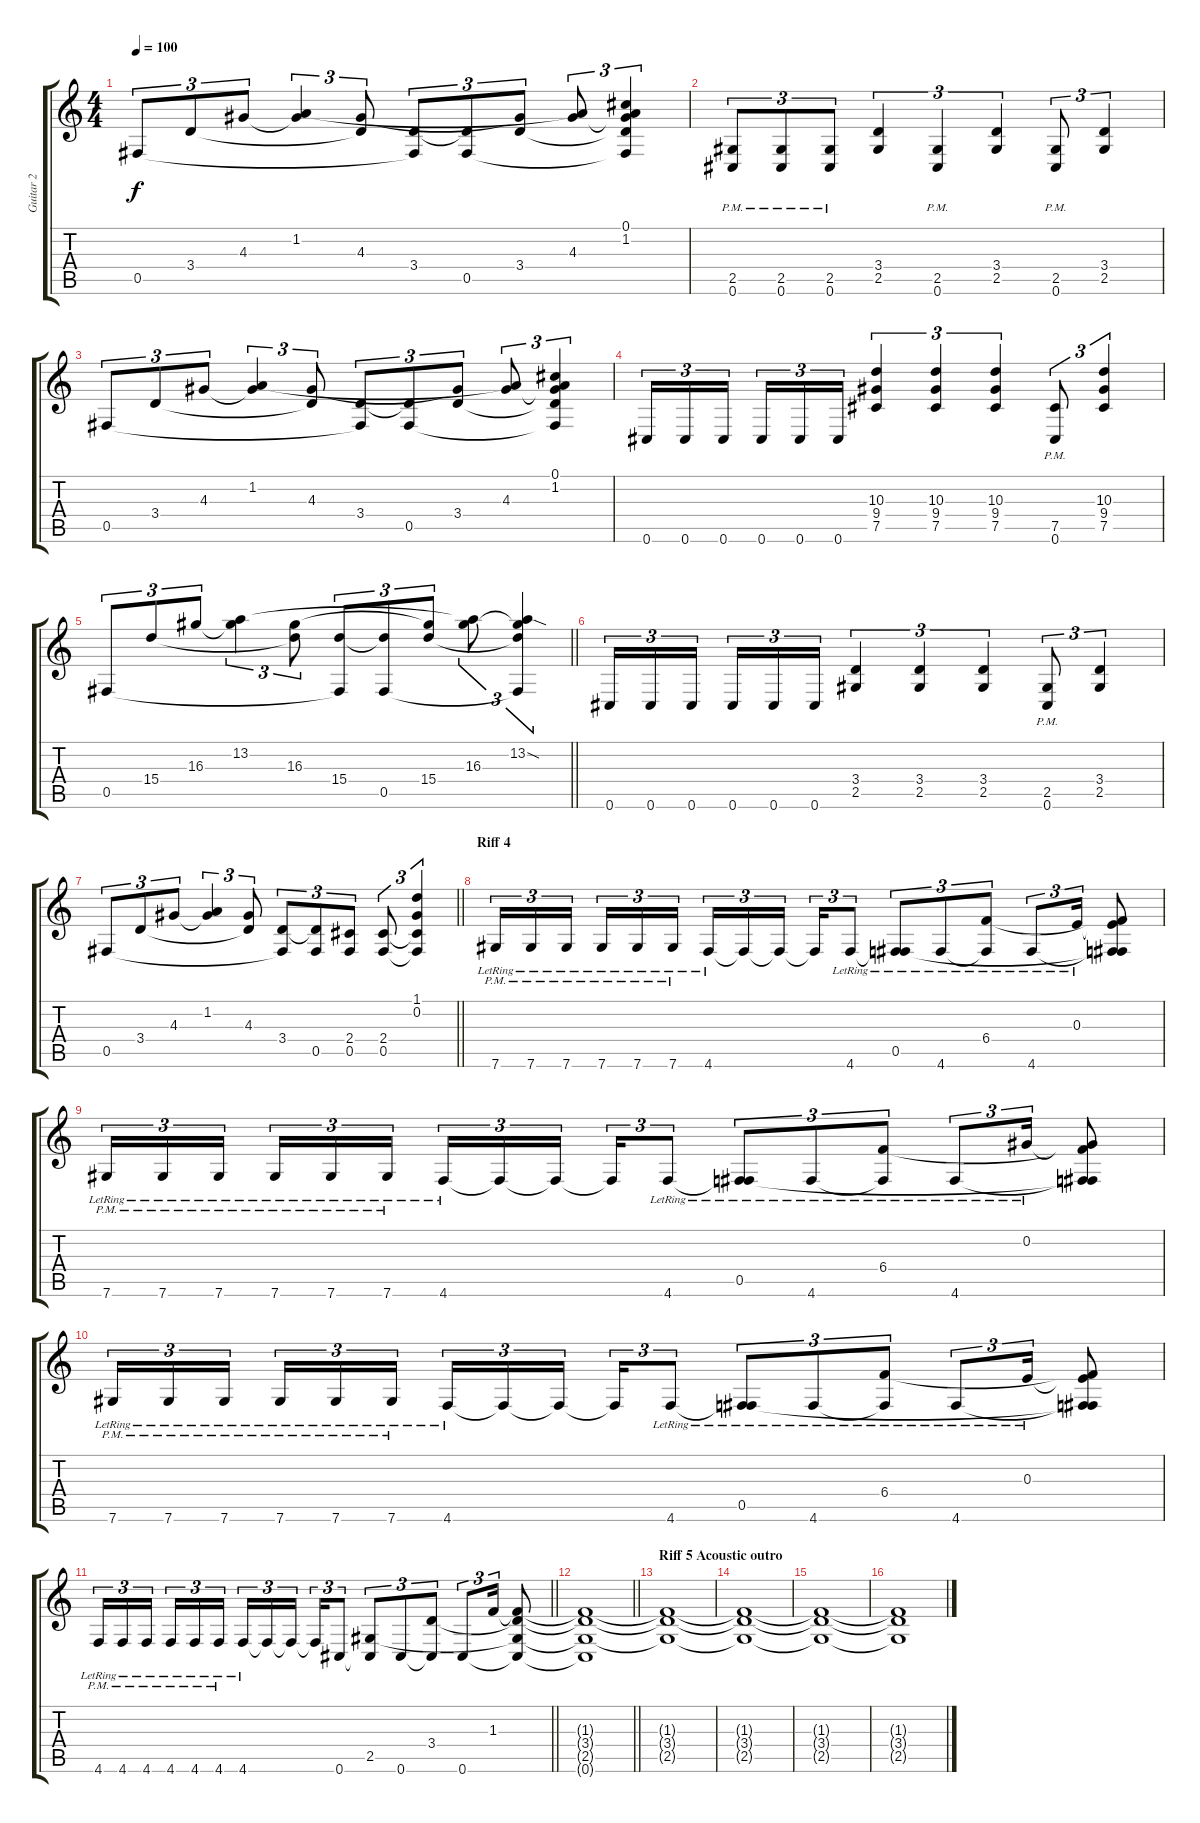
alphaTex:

\track ("Guitar 2" "Guitar 2") {instrument overdrivenguitar}
\staff {score tabs}
\tuning (Db4 Ab3 E3 B2 Gb2 Db2) {hide}
\ts (4 4)
\tempo 100
\clef g2
\ks c
0.5.8{tu (3 2) dy f} 3.4.8{tu (3 2)} 4.3.8{tu (3 2)} (1.2 4.3{t}).4{tu (3 2)} (4.3 3.4{t}).8{tu (3 2)} (3.4 0.5{t}).8{tu (3 2)} (3.4{t} 0.5).8{tu (3 2)} (4.3{t} 3.4).8{tu (3 2)} (1.2{t} 4.3).8{tu (3 2)} (0.1 1.2 4.3{t} 3.4{t} 0.5{t}).4{tu (3 2)} |
(2.5{pm} 0.6{pm}).8{tu (3 2)} (2.5{pm} 0.6{pm}).8{tu (3 2)} (2.5{pm} 0.6{pm}).8{tu (3 2)} (3.4 2.5).4{tu (3 2)} (2.5{pm} 0.6{pm}).4{tu (3 2)} (3.4 2.5).4{tu (3 2)} (2.5{pm} 0.6{pm}).8{tu (3 2)} (3.4 2.5).4{tu (3 2)} |
0.5.8{tu (3 2)} 3.4.8{tu (3 2)} 4.3.8{tu (3 2)} (1.2 4.3{t}).4{tu (3 2)} (4.3 3.4{t}).8{tu (3 2)} (3.4 0.5{t}).8{tu (3 2)} (3.4{t} 0.5).8{tu (3 2)} (4.3{t} 3.4).8{tu (3 2)} (1.2{t} 4.3).8{tu (3 2)} (0.1 1.2 4.3{t} 3.4{t} 0.5{t}).4{tu (3 2)} |
0.6.16{tu (3 2)} 0.6.16{tu (3 2)} 0.6.16{tu (3 2) beam splitsecondary} 0.6.16{tu (3 2)} 0.6.16{tu (3 2)} 0.6.16{tu (3 2)} (10.3 9.4 7.5).4{tu (3 2)} (10.3 9.4 7.5).4{tu (3 2)} (10.3 9.4 7.5).4{tu (3 2)} (7.5{pm} 0.6{pm}).8{tu (3 2)} (10.3 9.4 7.5).4{tu (3 2)} |
\barLineRight lightlight
0.5.8{tu (3 2)} 15.4.8{tu (3 2)} 16.3.8{tu (3 2)} (13.2 16.3{t}).4{tu (3 2)} (16.3 15.4{t}).8{tu (3 2)} (15.4 0.5{t}).8{tu (3 2)} (15.4{t} 0.5).8{tu (3 2)} (16.3{t} 15.4).8{tu (3 2)} (13.2{t} 16.3).8{tu (3 2)} (13.2{sod} 16.3{t} 15.4{t} 0.5{t}).4{tu (3 2)} |
0.6.16{tu (3 2)} 0.6.16{tu (3 2)} 0.6.16{tu (3 2) beam splitsecondary} 0.6.16{tu (3 2)} 0.6.16{tu (3 2)} 0.6.16{tu (3 2)} (3.4 2.5).4{tu (3 2)} (3.4 2.5).4{tu (3 2)} (3.4 2.5).4{tu (3 2)} (2.5{pm} 0.6{pm}).8{tu (3 2)} (3.4 2.5).4{tu (3 2)} |
\barLineRight lightlight
0.5.8{tu (3 2)} 3.4.8{tu (3 2)} 4.3.8{tu (3 2)} (1.2 4.3{t}).4{tu (3 2)} (4.3 3.4{t}).8{tu (3 2)} (3.4 0.5{t}).8{tu (3 2)} (3.4{t} 0.5).8{tu (3 2)} (2.4 0.5).8{tu (3 2)} (2.4 0.5).8{tu (3 2)} (1.1 0.2 2.4{t} 0.5{t}).4{tu (3 2)} |
\section ("" "Riff 4")
7.6{pm lr}.16{tu (3 2)} 7.6{pm lr}.16{tu (3 2)} 7.6{pm lr}.16{tu (3 2) beam splitsecondary} 7.6{pm lr}.16{tu (3 2)} 7.6{pm lr}.16{tu (3 2)} 7.6{pm lr}.16{tu (3 2)} 4.6{lr}.16{tu (3 2)} 4.6{t}.16{tu (3 2)} 4.6{t}.16{tu (3 2) beam splitsecondary} 4.6{t}.16{tu (3 2)} 4.6{lr}.8{tu (3 2)} (0.5{lr} 4.6{t}).8{tu (3 2)} 4.6{lr}.8{tu (3 2)} (6.4{lr} 4.6{t}).8{tu (3 2)} 4.6{lr}.8{tu (3 2)} 0.3{lr}.16{tu (3 2)} (0.3{t} 6.4{t} 0.5{t} 4.6{t}).8 |
7.6{pm lr}.16{tu (3 2)} 7.6{pm lr}.16{tu (3 2)} 7.6{pm lr}.16{tu (3 2) beam splitsecondary} 7.6{pm lr}.16{tu (3 2)} 7.6{pm lr}.16{tu (3 2)} 7.6{pm lr}.16{tu (3 2)} 4.6{lr}.16{tu (3 2)} 4.6{t}.16{tu (3 2)} 4.6{t}.16{tu (3 2) beam splitsecondary} 4.6{t}.16{tu (3 2)} 4.6{lr}.8{tu (3 2)} (0.5{lr} 4.6{t}).8{tu (3 2)} 4.6{lr}.8{tu (3 2)} (6.4{lr} 4.6{t}).8{tu (3 2)} 4.6{lr}.8{tu (3 2)} 0.2{lr}.16{tu (3 2)} (0.2{t} 6.4{t} 0.5{t} 4.6{t}).8 |
7.6{pm lr}.16{tu (3 2)} 7.6{pm lr}.16{tu (3 2)} 7.6{pm lr}.16{tu (3 2) beam splitsecondary} 7.6{pm lr}.16{tu (3 2)} 7.6{pm lr}.16{tu (3 2)} 7.6{pm lr}.16{tu (3 2)} 4.6{lr}.16{tu (3 2)} 4.6{t}.16{tu (3 2)} 4.6{t}.16{tu (3 2) beam splitsecondary} 4.6{t}.16{tu (3 2)} 4.6{lr}.8{tu (3 2)} (0.5{lr} 4.6{t}).8{tu (3 2)} 4.6{lr}.8{tu (3 2)} (6.4{lr} 4.6{t}).8{tu (3 2)} 4.6{lr}.8{tu (3 2)} 0.3{lr}.16{tu (3 2)} (0.3{t} 6.4{t} 0.5{t} 4.6{t}).8 |
\barLineRight lightlight
4.6{pm lr}.16{tu (3 2)} 4.6{pm lr}.16{tu (3 2)} 4.6{pm lr}.16{tu (3 2) beam splitsecondary} 4.6{pm lr}.16{tu (3 2)} 4.6{pm lr}.16{tu (3 2)} 4.6{pm lr}.16{tu (3 2)} 4.6{lr}.16{tu (3 2)} 4.6{t}.16{tu (3 2)} 4.6{t}.16{tu (3 2) beam splitsecondary} 4.6{t}.16{tu (3 2)} 0.6.8{tu (3 2)} (2.5 0.6{t}).8{tu (3 2)} 0.6.8{tu (3 2)} (3.4 0.6{t}).8{tu (3 2)} 0.6.8{tu (3 2)} 1.3.16{tu (3 2)} (1.3{t} 3.4{t} 2.5{t} 0.6{t}).8 |
\barLineRight lightlight
(1.3{t} 3.4{t} 2.5{t} 0.6{t}).1 |
\section ("" "Riff 5 Acoustic outro")
(1.3{t} 3.4{t} 2.5{t}).1{volume 0} |
(1.3{t} 3.4{t} 2.5{t}).1 |
(1.3{t} 3.4{t} 2.5{t}).1 |
(1.3{t} 3.4{t} 2.5{t}).1
